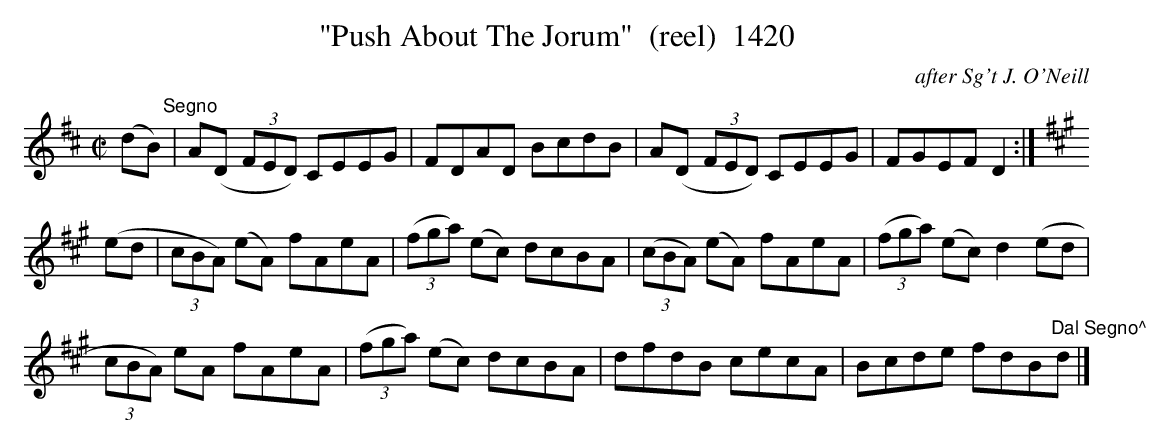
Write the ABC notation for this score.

X:1
T:"Push About The Jorum"  (reel)  1420
C:after Sg't J. O'Neill
BRENNAN July 2003 (HTTP://WWW.SOSYOURMOM.COM)
M:C|
L:1/8
K:D
(dB)"^Segno"|A(D (3FED) CEEG|FDAD BcdB|A(D (3FED) CEEG|FGEF D2:|
K:A
(ed| (3cBA) (eA) fAeA| (3(fga) (ec) dcBA|(3(cBA) (eA) fAeA|(3(fga) (ec) d2(ed|
(3cBA) eA fAeA|(3(fga) (ec) dcBA|dfdB cecA|Bcde fdB"Dal Segno^"d|]
